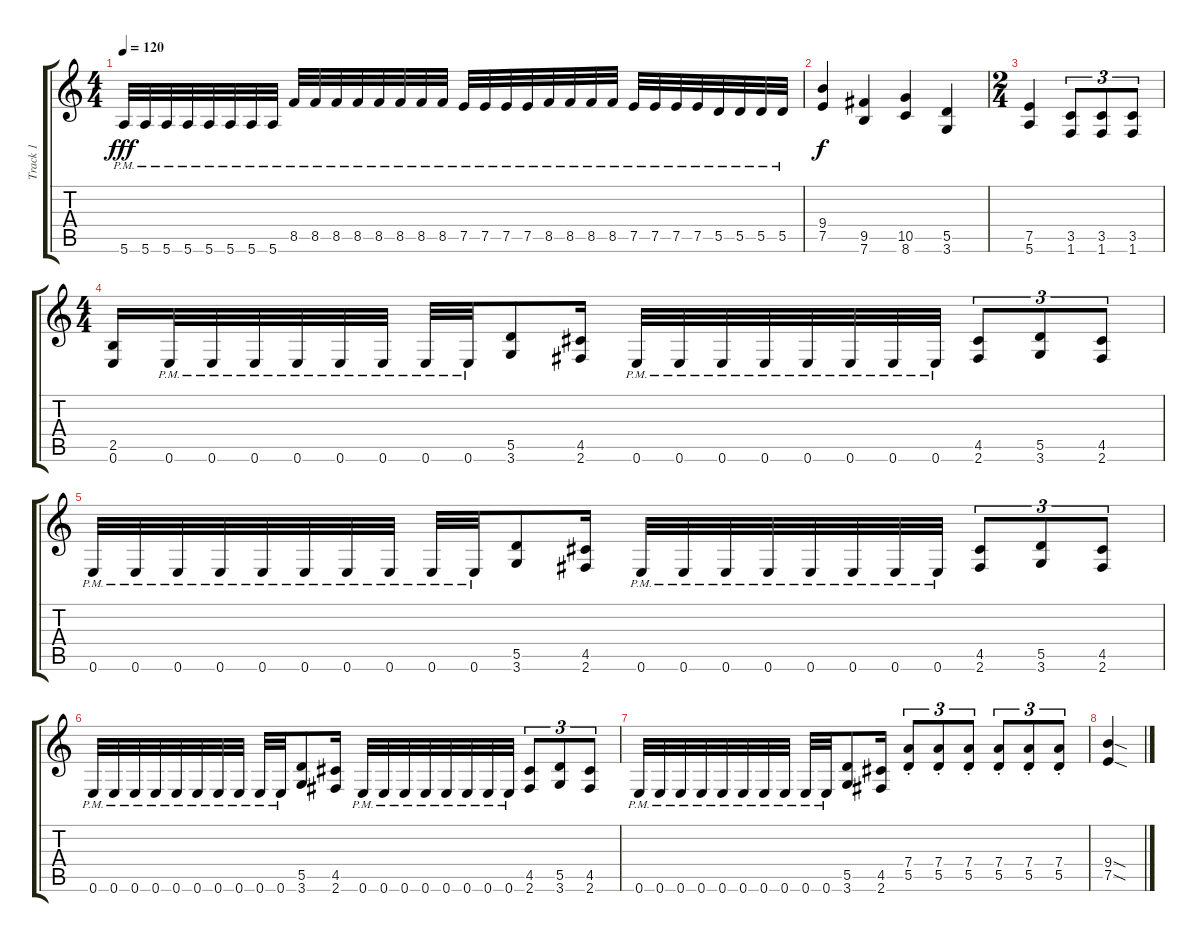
\track ("Track 1" "Track 1") {instrument distortionguitar}
\staff {score tabs}
\tuning (E4 B3 G3 D3 A2 E2) {hide}
\ts (4 4)
\tempo 120
\clef g2
\ks c
5.6{pm}.32{dy fff} 5.6{pm}.32 5.6{pm}.32 5.6{pm}.32 5.6{pm}.32 5.6{pm}.32 5.6{pm}.32 5.6{pm}.32 8.5{pm}.32 8.5{pm}.32 8.5{pm}.32 8.5{pm}.32 8.5{pm}.32 8.5{pm}.32 8.5{pm}.32 8.5{pm}.32 7.5{pm}.32 7.5{pm}.32 7.5{pm}.32 7.5{pm}.32 8.5{pm}.32 8.5{pm}.32 8.5{pm}.32 8.5{pm}.32 7.5{pm}.32 7.5{pm}.32 7.5{pm}.32 7.5{pm}.32 5.5{pm}.32 5.5{pm}.32 5.5{pm}.32 5.5{pm}.32 |
(9.4 7.5).4{dy f} (9.5 7.6).4 (10.5 8.6).4 (5.5 3.6).4 |
\ts (2 4)
(7.5 5.6).4 (3.5 1.6).8{tu (3 2)} (3.5 1.6).8{tu (3 2)} (3.5 1.6).8{tu (3 2)} |
\ts (4 4)
(2.5 0.6).16 0.6{pm}.32 0.6{pm}.32 0.6{pm}.32 0.6{pm}.32 0.6{pm}.32 0.6{pm}.32 0.6{pm}.32 0.6{pm}.32 (5.5 3.6).8 (4.5 2.6).16 0.6{pm}.32 0.6{pm}.32 0.6{pm}.32 0.6{pm}.32 0.6{pm}.32 0.6{pm}.32 0.6{pm}.32 0.6{pm}.32 (4.5 2.6).8{tu (3 2)} (5.5 3.6).8{tu (3 2)} (4.5 2.6).8{tu (3 2)} |
0.6{pm}.32 0.6{pm}.32 0.6{pm}.32 0.6{pm}.32 0.6{pm}.32 0.6{pm}.32 0.6{pm}.32 0.6{pm}.32 0.6{pm}.32 0.6{pm}.32 (5.5 3.6).8 (4.5 2.6).16 0.6{pm}.32 0.6{pm}.32 0.6{pm}.32 0.6{pm}.32 0.6{pm}.32 0.6{pm}.32 0.6{pm}.32 0.6{pm}.32 (4.5 2.6).8{tu (3 2)} (5.5 3.6).8{tu (3 2)} (4.5 2.6).8{tu (3 2)} |
0.6{pm}.32 0.6{pm}.32 0.6{pm}.32 0.6{pm}.32 0.6{pm}.32 0.6{pm}.32 0.6{pm}.32 0.6{pm}.32 0.6{pm}.32 0.6{pm}.32 (5.5 3.6).8 (4.5 2.6).16 0.6{pm}.32 0.6{pm}.32 0.6{pm}.32 0.6{pm}.32 0.6{pm}.32 0.6{pm}.32 0.6{pm}.32 0.6{pm}.32 (4.5 2.6).8{tu (3 2)} (5.5 3.6).8{tu (3 2)} (4.5 2.6).8{tu (3 2)} |
0.6{pm}.32 0.6{pm}.32 0.6{pm}.32 0.6{pm}.32 0.6{pm}.32 0.6{pm}.32 0.6{pm}.32 0.6{pm}.32 0.6{pm}.32 0.6{pm}.32 (5.5 3.6).8 (4.5 2.6).16 (7.4{st} 5.5{st}).8{tu (3 2)} (7.4{st} 5.5{st}).8{tu (3 2)} (7.4{st} 5.5{st}).8{tu (3 2)} (7.4{st} 5.5{st}).8{tu (3 2)} (7.4{st} 5.5{st}).8{tu (3 2)} (7.4{st} 5.5{st}).8{tu (3 2)} |
(9.4{sod} 7.5{sod}).4
